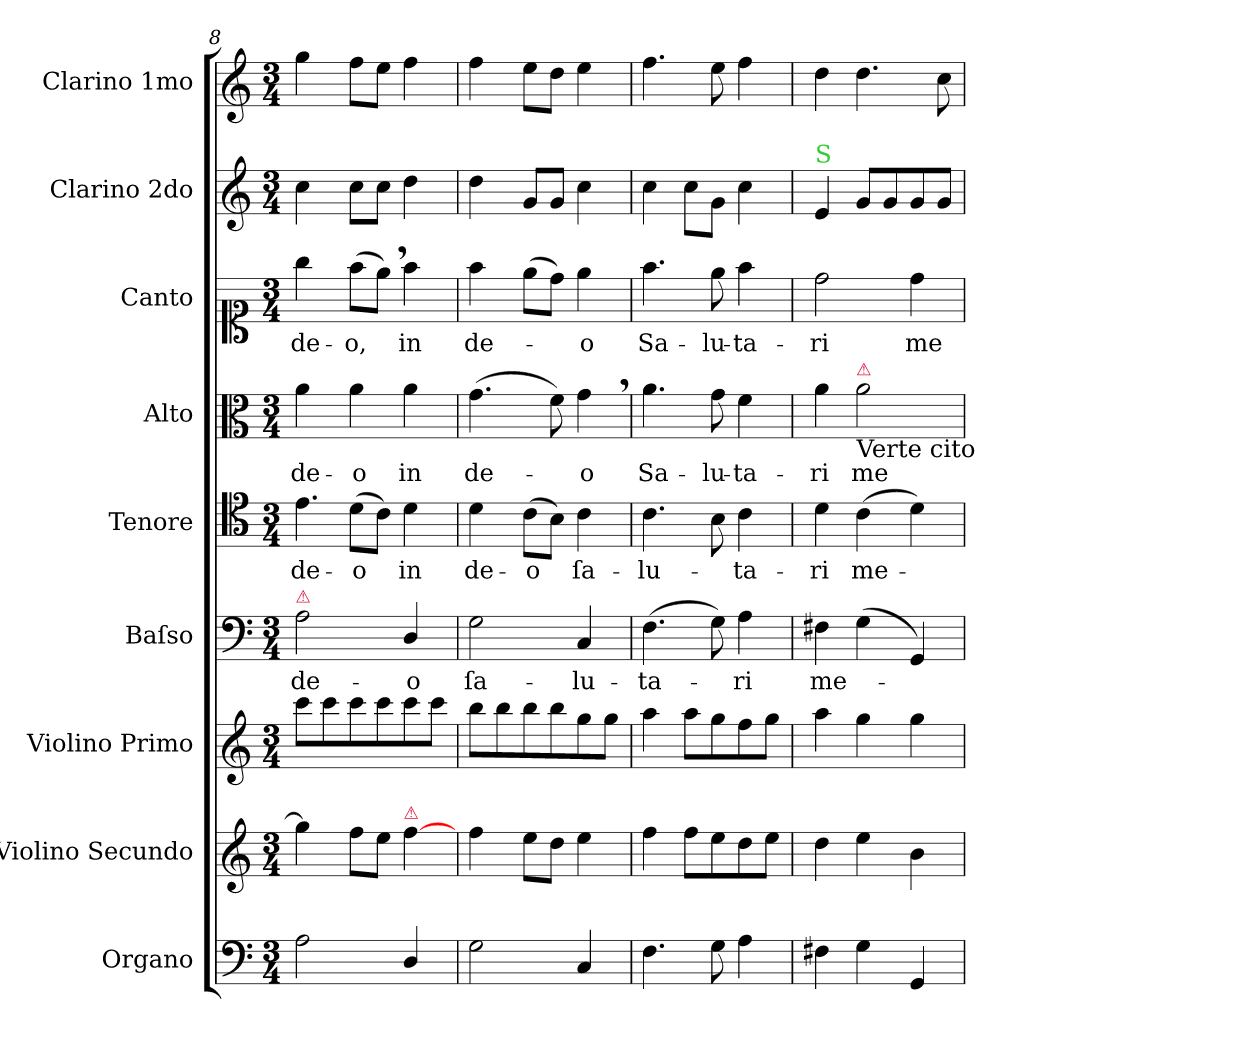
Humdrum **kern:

**kern	**kern	**kern	**kern	**text	**kern	**text	**kern	**text	**kern	**text	**kern	**kern
*part9	*part8	*part7	*part6	*part6	*part5	*part5	*part4	*part4	*part3	*part3	*part2	*part1
*staff9	*staff8	*staff7	*staff6	*staff6	*staff5	*staff5	*staff4	*staff4	*staff3	*staff3	*staff2	*staff1
*I"Organo	*I"Violino Secundo	*I"Violino Primo	*I"Baſso	*	*I"Tenore	*	*I"Alto	*	*I"Canto	*	*I"Clarino 2do	*I"Clarino 1mo
*I'org	*	*I'vl I	*I'B	*	*I'T	*	*I'A	*	*I'C	*	*	*
*clefF4	*clefG2	*clefG2	*clefF4	*	*clefC4	*	*clefC3	*	*clefC1	*	*clefG2	*clefG2
*k[]	*k[]	*k[]	*k[]	*	*k[]	*	*k[]	*	*k[]	*	*k[]	*k[]
*C:	*C:	*C:	*C:	*	*C:	*	*C:	*	*C:	*	*C:	*C:
*M3/4	*M3/4	*M3/4	*M3/4	*	*M3/4	*	*M3/4	*	*M3/4	*	*M3/4	*M3/4
=8	=8	=8	=8	=8	=8	=8	=8	=8	=8	=8	=8	=8
!	!	!	!LO:TX:a:color=crimson:t=⚠	!	!	!	!	!	!	!	!	!
!	!	!	!	!	!LO:N:vis=4.	!	!	!	!	!	!	!
2A\	4gg\]	8ccc\L	2A\	de-	4e\	de-	4a\	de-	4gg\	de-	4cc\	4gg\
.	.	8ccc\	.	.	.	.	.	.	.	.	.	.
.	8ff\L	8ccc\	.	.	(8d\L	-o	4a\	-o	(8ff\L	-o,	8cc\L	8ff\L
.	8ee\J	8ccc\	.	.	8c\J)	.	.	.	8ee,<\J)	.	8cc\J	8ee\J
!	!LO:TX:a:color=crimson:t=⚠	!	!	!	!	!	!	!	!	!	!	!
4D/	[4ff\	8ccc\	4D/	-o	4d\	in	4a\	in	4ff\	in	4dd\	4ff\
.	.	8ccc\J	.	.	.	.	.	.	.	.	.	.
=9	=9	=9	=9	=9	=9	=9	=9	=9	=9	=9	=9	=9
2G\	4ff\	8bb\L	2G\	ſa-	4d\	de-	(4.g\	de-	4ff\	de-	4dd\	4ff\
.	.	8bb\	.	.	.	.	.	.	.	.	.	.
.	8ee\L	8bb\	.	.	(8c\L	-o	.	.	(8ee\L	.	8g/L	8ee\L
.	8dd\J	8bb\	.	.	8B\J)	.	8f\)	.	8dd\J)	.	8g/J	8dd\J
4C/	4ee\	8gg\	4C/	-lu-	4c\	ſa-	4g,<\	-o	4ee\	-o	4cc\	4ee\
.	.	8gg\J	.	.	.	.	.	.	.	.	.	.
=10	=10	=10	=10	=10	=10	=10	=10	=10	=10	=10	=10	=10
4.F\	4ff\	4aa\	(4.F\	-ta-	4.c\	-lu-	4.a\	Sa-	4.ff\	Sa-	4cc\	4.ff\
.	8ff\L	8aa\L	.	.	.	.	.	.	.	.	8cc\L	.
8G\	8ee\	8gg\	8G\)	.	8B\	.	8g\	-lu-	8ee\	-lu-	8g\J	8ee\
4A\	8dd\	8ff\	4A\	-ri	4c\	-ta-	4f\	-ta-	4ff\	-ta-	4cc\	4ff\
.	8ee\J	8gg\J	.	.	.	.	.	.	.	.	.	.
=11	=11	=11	=11	=11	=11	=11	=11	=11	=11	=11	=11	=11
!	!	!	!	!	!	!	!	!	!	!	!LO:TX:a:color=limegreen:t=S	!
4F#X\	4dd\	4aa\	4F#X\	me-	4d\	-ri	4a\	-ri	2dd\	-ri	4e/	4dd\
!	!	!	!	!	!	!	!LO:TX:a:color=crimson:t=⚠	!	!	!	!	!
!	!	!	!	!	!	!	!LO:TX:b:t=Verte cito	!	!	!	!	!
4G\	4ee\	4gg\	(4G\	.	(4c\	me-	2a\	me-	.	.	8g/L	4.dd\
.	.	.	.	.	.	.	.	.	.	.	8g/	.
4GG/	4b\	4gg\	4GG/)	.	4d\)	.	.	.	4dd\	me-	8g/	.
.	.	.	.	.	.	.	.	.	.	.	8g/J	8cc\
=	=	=	=	=	=	=	=	=	=	=	=	=
*-	*-	*-	*-	*-	*-	*-	*-	*-	*-	*-	*-	*-
